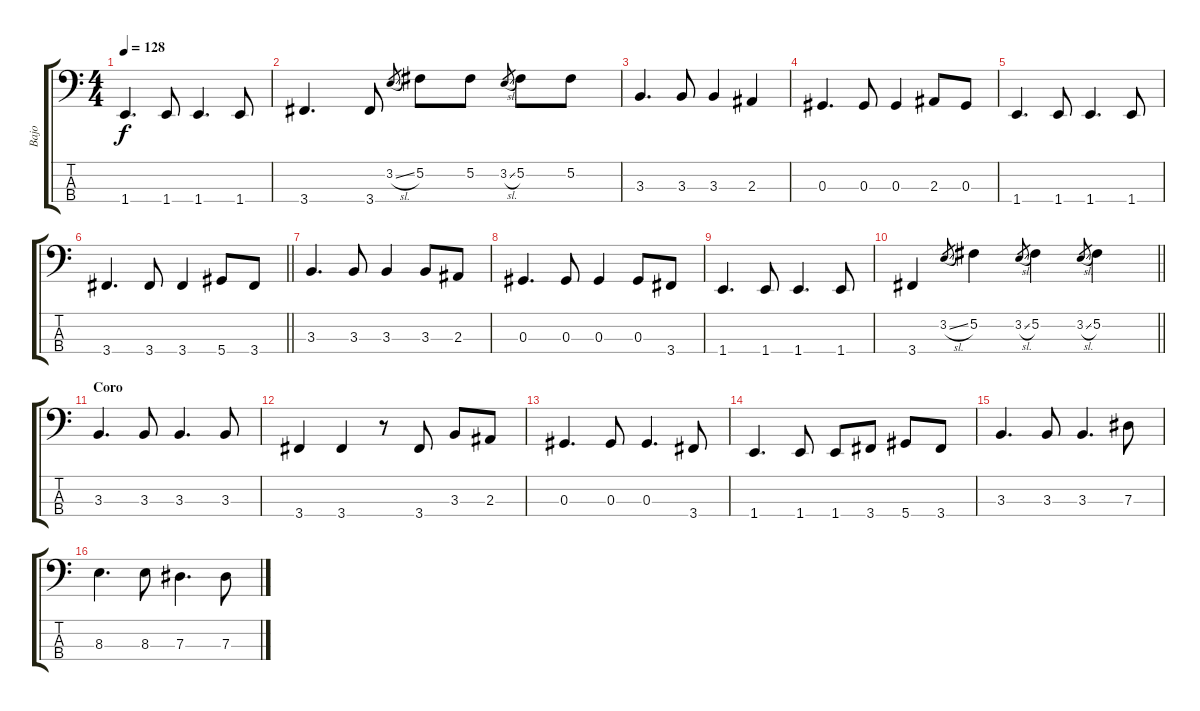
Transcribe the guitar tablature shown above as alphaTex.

\track ("Bajo" "Bajo") {instrument electricbasspick}
\staff {score tabs}
\tuning (Gb2 Db2 Ab1 Eb1) {hide}
\ts (4 4)
\tempo 128
\clef f4
\ks c
1.4.4{d dy f} 1.4.8 1.4.4{d} 1.4.8 |
3.4.4{d} 3.4.8 3.2{sl}.8{gr} 5.2.8 5.2.8 3.2{sl}.8{gr} 5.2.8 5.2.8 |
3.3.4{d} 3.3.8 3.3.4 2.3.4 |
0.3.4{d} 0.3.8 0.3.4 2.3.8 0.3.8 |
1.4.4{d} 1.4.8 1.4.4{d} 1.4.8 |
\barLineRight lightlight
3.4.4{d} 3.4.8 3.4.4 5.4.8 3.4.8 |
3.3.4{d} 3.3.8 3.3.4 3.3.8 2.3.8 |
0.3.4{d} 0.3.8 0.3.4 0.3.8 3.4.8 |
1.4.4{d} 1.4.8 1.4.4{d} 1.4.8 |
\barLineRight lightlight
3.4.4 3.2{sl}.8{gr} 5.2.4 3.2{sl}.8{gr} 5.2.4 3.2{sl}.8{gr} 5.2.4 |
\section ("" "Coro")
3.3.4{d} 3.3.8 3.3.4{d} 3.3.8 |
3.4.4 3.4.4 r.8 3.4.8 3.3.8 2.3.8 |
0.3.4{d} 0.3.8 0.3.4{d} 3.4.8 |
1.4.4{d} 1.4.8 1.4.8 3.4.8 5.4.8 3.4.8 |
3.3.4{d} 3.3.8 3.3.4{d} 7.3.8 |
8.3.4{d} 8.3.8 7.3.4{d} 7.3.8
